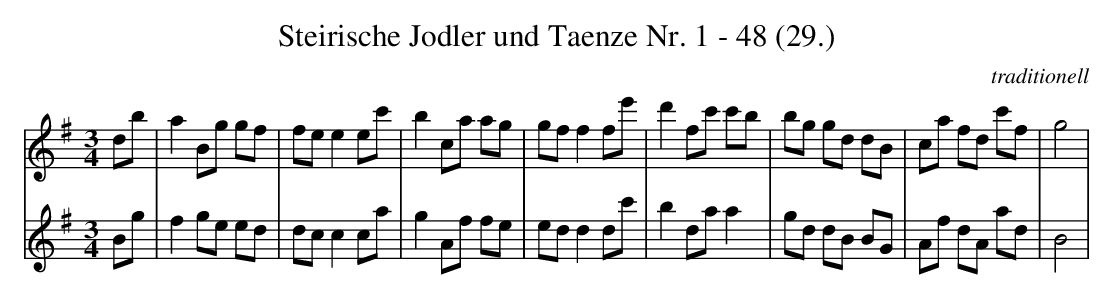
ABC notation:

X:1
T:Steirische Jodler und Taenze Nr. 1 - 48 (29.)
C:traditionell
M:3/4
L:1/8
K:G
V:1
db |\
a2 Bg gf | fe e2 ec' | b2 ca ag | gf f2 fe' |\
d'2 fc' c'b | bg gd dB | ca fd c'f | g4 |*
V:2
Bg |\
f2 ge ed | dc c2 ca | g2 Af fe | ed d2 dc' |\
b2 da a2 | gd dB BG | Af dA ad | B4 |*
